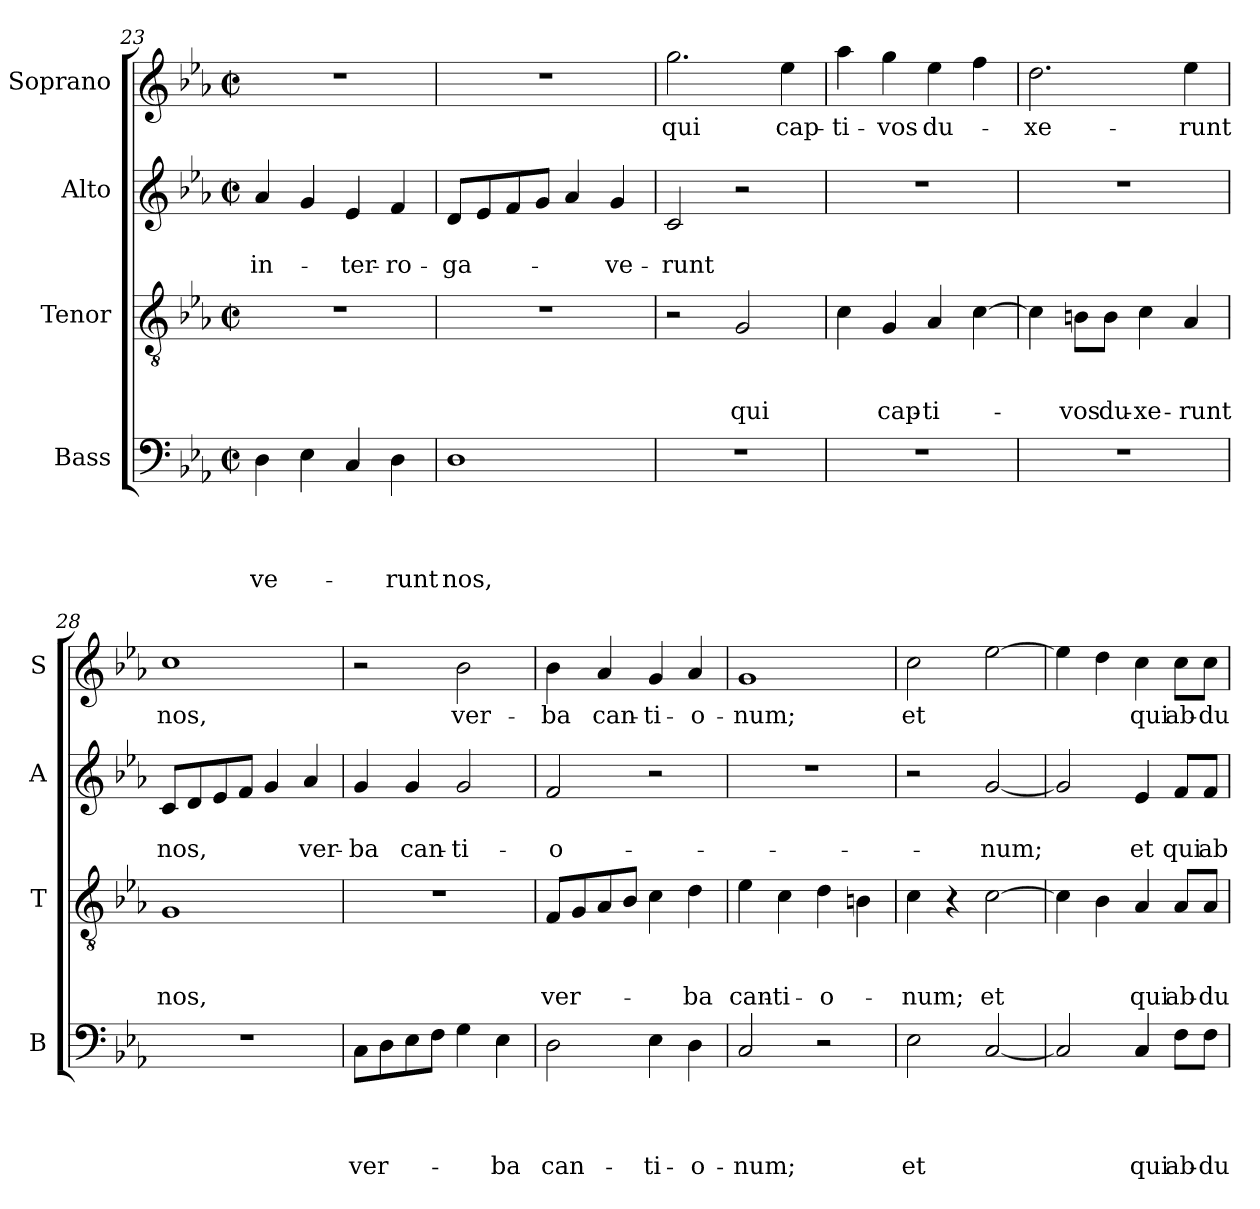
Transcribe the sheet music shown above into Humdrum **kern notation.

**kern	**text	**text	**text	**text	**kern	**text	**text	**text	**kern	**text	**text	**kern	**text
*part4	*part4	*part4	*part4	*part4	*part3	*part3	*part3	*part3	*part2	*part2	*part2	*part1	*part1
*staff4	*staff4	*staff4	*staff4	*staff4	*staff3	*staff3	*staff3	*staff3	*staff2	*staff2	*staff2	*staff1	*staff1
*I"Bass	*	*	*	*	*I"Tenor	*	*	*	*I"Alto	*	*	*I"Soprano	*
*I'B	*	*	*	*	*I'T	*	*	*	*I'A	*	*	*I'S	*
*clefF4	*	*	*	*	*clefGv2	*	*	*	*clefG2	*	*	*clefG2	*
*k[b-e-a-]	*	*	*	*	*k[b-e-a-]	*	*	*	*k[b-e-a-]	*	*	*k[b-e-a-]	*
*E-:	*	*	*	*	*E-:	*	*	*	*E-:	*	*	*E-:	*
*M2/2	*	*	*	*	*M2/2	*	*	*	*M2/2	*	*	*M2/2	*
*met(c|)	*	*	*	*	*met(c|)	*	*	*	*met(c|)	*	*	*met(c|)	*
=23	=23	=23	=23	=23	=23	=23	=23	=23	=23	=23	=23	=23	=23
!	!	!	!	!LO:LY:b	!	!	!	!	!	!	!LO:LY:b	!	!
4D\	.	.	.	-ve-	1r	.	.	.	4a-/	.	in-	1r	.
4E-\	.	.	.	.	.	.	.	.	4g/	.	.	.	.
!	!	!	!	!	!	!	!	!	!	!	!LO:LY:b	!	!
4C/	.	.	.	.	.	.	.	.	4e-/	.	-ter-	.	.
!	!	!	!	!LO:LY:b	!	!	!	!	!	!	!LO:LY:b:rj	!	!
4D\	.	.	.	-runt	.	.	.	.	4f/	.	-ro-	.	.
!!LO:LB:g=z
=24	=24	=24	=24	=24	=24	=24	=24	=24	=24	=24	=24	=24	=24
!	!	!	!	!LO:LY:b	!	!	!	!	!	!	!LO:LY:b	!	!
1D	.	.	.	nos,	1r	.	.	.	8d/L	.	-ga-	1r	.
.	.	.	.	.	.	.	.	.	8e-/	.	.	.	.
.	.	.	.	.	.	.	.	.	8f/	.	.	.	.
.	.	.	.	.	.	.	.	.	8g/J	.	.	.	.
.	.	.	.	.	.	.	.	.	4a-/	.	.	.	.
!	!	!	!	!	!	!	!	!	!	!	!LO:LY:b	!	!
.	.	.	.	.	.	.	.	.	4g/	.	-ve-	.	.
=25	=25	=25	=25	=25	=25	=25	=25	=25	=25	=25	=25	=25	=25
!	!	!	!	!	!	!	!	!	!	!	!LO:LY:b	!	!LO:LY:b
1r	.	.	.	.	2r	.	.	.	2c/	.	-runt	2.gg\	qui
!	!	!	!	!	!	!	!	!LO:LY:b	!	!	!	!	!
.	.	.	.	.	2G/	.	.	qui	2r	.	.	.	.
!	!	!	!	!	!	!	!	!	!	!	!	!	!LO:LY:b
.	.	.	.	.	.	.	.	.	.	.	.	4ee-\	cap-
=26	=26	=26	=26	=26	=26	=26	=26	=26	=26	=26	=26	=26	=26
!	!	!	!	!	!	!	!	!	!	!	!	!	!LO:LY:b
1r	.	.	.	.	4c\	.	.	.	1r	.	.	4aa-\	-ti-
!	!	!	!	!	!	!	!	!LO:LY:b	!	!	!	!	!LO:LY:b
.	.	.	.	.	4G/	.	.	cap-	.	.	.	4gg\	-vos
!	!	!	!	!	!	!	!	!LO:LY:b	!	!	!	!	!LO:LY:b
.	.	.	.	.	4A-/	.	.	-ti-	.	.	.	4ee-\	du-
.	.	.	.	.	[>4c\	.	.	.	.	.	.	4ff\	.
=27	=27	=27	=27	=27	=27	=27	=27	=27	=27	=27	=27	=27	=27
!	!	!	!	!	!	!	!	!	!	!	!	!	!LO:LY:b
1r	.	.	.	.	4c\]	.	.	.	1r	.	.	2.dd\	-xe-
!	!	!	!	!	!	!	!	!LO:LY:b	!	!	!	!	!
.	.	.	.	.	8Bn\L	.	.	-vos	.	.	.	.	.
!	!	!	!	!	!	!	!	!LO:LY:b	!	!	!	!	!
.	.	.	.	.	8B\J	.	.	du-	.	.	.	.	.
!	!	!	!	!	!	!	!	!LO:LY:b:rj	!	!	!	!	!
.	.	.	.	.	4c\	.	.	-xe-	.	.	.	.	.
!	!	!	!	!	!	!	!	!LO:LY:b	!	!	!	!	!LO:LY:b
.	.	.	.	.	4A-/	.	.	-runt	.	.	.	4ee-\	-runt
=28	=28	=28	=28	=28	=28	=28	=28	=28	=28	=28	=28	=28	=28
!	!	!	!	!	!	!	!	!LO:LY:b	!	!	!LO:LY:b	!	!LO:LY:b
1r	.	.	.	.	1G	.	.	nos,	8c/L	.	nos,	1cc	nos,
.	.	.	.	.	.	.	.	.	8d/	.	.	.	.
.	.	.	.	.	.	.	.	.	8e-/	.	.	.	.
.	.	.	.	.	.	.	.	.	8f/J	.	.	.	.
.	.	.	.	.	.	.	.	.	4g/	.	.	.	.
!	!	!	!	!	!	!	!	!	!	!	!LO:LY:b	!	!
.	.	.	.	.	.	.	.	.	4a-/	.	ver-	.	.
=29	=29	=29	=29	=29	=29	=29	=29	=29	=29	=29	=29	=29	=29
!	!	!	!	!LO:LY:b	!	!	!	!	!	!	!LO:LY:b	!	!
8C\L	.	.	.	ver-	1r	.	.	.	4g/	.	-ba	2r	.
8D\	.	.	.	.	.	.	.	.	.	.	.	.	.
!	!	!	!	!	!	!	!	!	!	!	!LO:LY:b	!	!
8E-\	.	.	.	.	.	.	.	.	4g/	.	can-	.	.
8F\J	.	.	.	.	.	.	.	.	.	.	.	.	.
!	!	!	!	!	!	!	!	!	!	!	!LO:LY:b	!	!LO:LY:b
4G\	.	.	.	.	.	.	.	.	2g/	.	-ti-	2b-\	ver-
!	!	!	!	!LO:LY:b	!	!	!	!	!	!	!	!	!
4E-\	.	.	.	-ba	.	.	.	.	.	.	.	.	.
!!LO:LB:g=z
=30	=30	=30	=30	=30	=30	=30	=30	=30	=30	=30	=30	=30	=30
!	!	!	!	!LO:LY:b	!	!	!	!LO:LY:b	!	!	!LO:LY:b	!	!LO:LY:b
2D\	.	.	.	can-	8F/L	.	.	ver-	2f/	.	-o-	4b-\	-ba
.	.	.	.	.	8G/	.	.	.	.	.	.	.	.
!	!	!	!	!	!	!	!	!	!	!	!	!	!LO:LY:b
.	.	.	.	.	8A-/	.	.	.	.	.	.	4a-/	can-
.	.	.	.	.	8B-/J	.	.	.	.	.	.	.	.
!	!	!	!	!LO:LY:b	!	!	!	!	!	!	!	!	!LO:LY:b
4E-\	.	.	.	-ti-	4c\	.	.	.	2r	.	.	4g/	-ti-
!	!	!	!	!LO:LY:b	!	!	!	!LO:LY:b	!	!	!	!	!LO:LY:b
4D\	.	.	.	-o-	4d\	.	.	-ba	.	.	.	4a-/	-o-
=31	=31	=31	=31	=31	=31	=31	=31	=31	=31	=31	=31	=31	=31
!	!	!	!	!LO:LY:b	!	!	!	!LO:LY:b	!	!	!	!	!LO:LY:b
2C/	.	.	.	-num;	4e-\	.	.	can-	1r	.	.	1g	-num;
!	!	!	!	!	!	!	!	!LO:LY:b	!	!	!	!	!
.	.	.	.	.	4c\	.	.	-ti-	.	.	.	.	.
!	!	!	!	!	!	!	!	!LO:LY:b	!	!	!	!	!
2r	.	.	.	.	4d\	.	.	-o-	.	.	.	.	.
.	.	.	.	.	4Bn\	.	.	.	.	.	.	.	.
=32	=32	=32	=32	=32	=32	=32	=32	=32	=32	=32	=32	=32	=32
!	!	!	!	!LO:LY:b	!	!	!	!LO:LY:b	!	!	!	!	!LO:LY:b
2E-\	.	.	.	et	4c\	.	.	-num;	2r	.	.	2cc\	et
.	.	.	.	.	4r	.	.	.	.	.	.	.	.
!	!	!	!	!	!	!	!	!LO:LY:b	!	!	!LO:LY:b	!	!
[<2C/	.	.	.	.	[>2c\	.	.	et	[<2g/	.	-num;	[>2ee-\	.
=33	=33	=33	=33	=33	=33	=33	=33	=33	=33	=33	=33	=33	=33
2C/]	.	.	.	.	4c\]	.	.	.	2g/]	.	.	4ee-\]	.
.	.	.	.	.	4B-\	.	.	.	.	.	.	4dd\	.
!	!	!	!	!LO:LY:b	!	!	!	!LO:LY:b	!	!	!LO:LY:b	!	!LO:LY:b
4C/	.	.	.	qui	4A-/	.	.	qui	4e-/	.	et	4cc\	qui
!	!	!	!	!LO:LY:b	!	!	!	!LO:LY:b	!	!	!LO:LY:b	!	!LO:LY:b
8F\L	.	.	.	ab-	8A-/L	.	.	ab-	8f/L	.	qui	8cc\L	ab-
!	!	!	!	!LO:LY:b:rj	!	!	!	!LO:LY:b:rj	!	!	!LO:LY:b:rj	!	!LO:LY:b:rj
8F\J	.	.	.	-du-	8A-/J	.	.	-du-	8f/J	.	ab-	8cc\J	-du-
=	=	=	=	=	=	=	=	=	=	=	=	=	=
*-	*-	*-	*-	*-	*-	*-	*-	*-	*-	*-	*-	*-	*-
